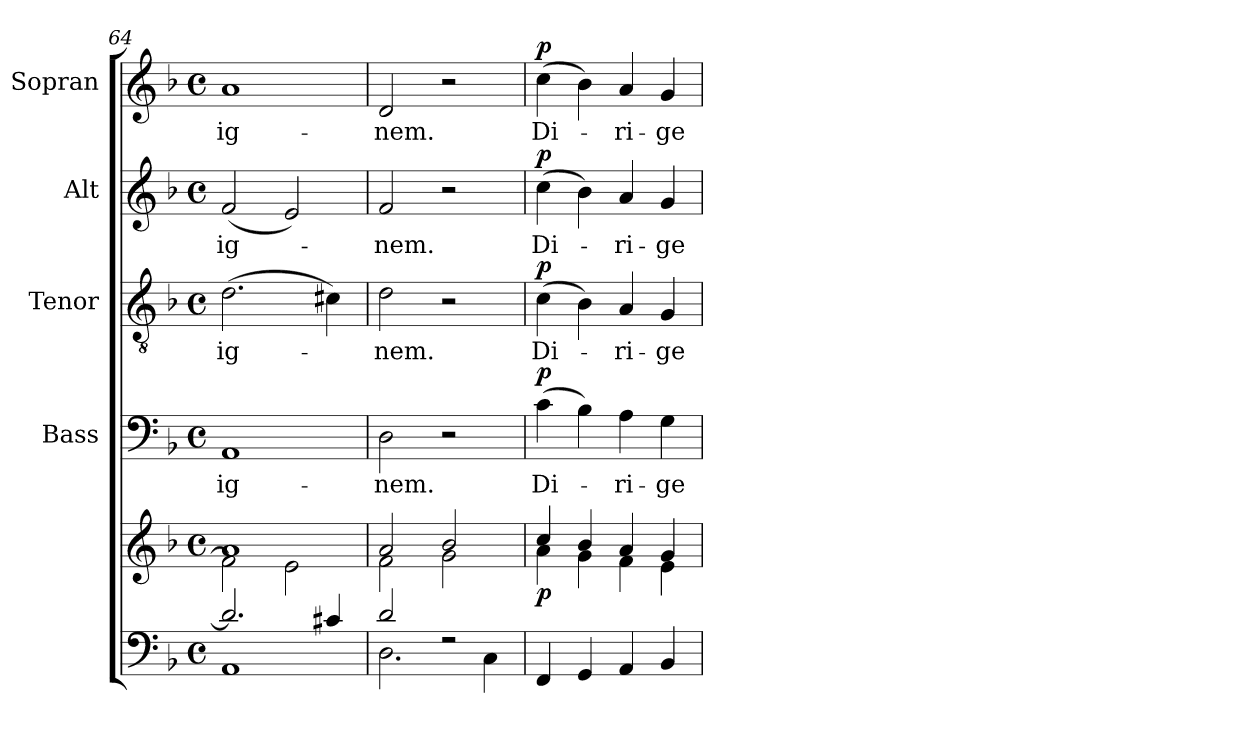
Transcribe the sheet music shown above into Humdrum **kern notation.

**kern	**kern	**dynam	**kern	**text	**dynam	**kern	**text	**dynam	**kern	**text	**dynam	**kern	**text	**dynam
*part5	*part5	*part5	*part4	*part4	*part4	*part3	*part3	*part3	*part2	*part2	*part2	*part1	*part1	*part1
*staff6	*staff5	*staff5/6	*staff4	*staff4	*staff4	*staff3	*staff3	*staff3	*staff2	*staff2	*staff2	*staff1	*staff1	*staff1
*	*	*	*I"Bass	*	*	*I"Tenor	*	*	*I"Alt	*	*	*I"Sopran	*	*
*	*	*	*I'B.	*	*	*I'T.	*	*	*I'A.	*	*	*I'S.	*	*
*clefF4	*clefG2	*	*clefF4	*	*	*clefGv2	*	*	*clefG2	*	*	*clefG2	*	*
*k[b-]	*k[b-]	*	*k[b-]	*	*	*k[b-]	*	*	*k[b-]	*	*	*k[b-]	*	*
*F:	*F:	*	*F:	*	*	*F:	*	*	*F:	*	*	*F:	*	*
*M4/4	*M4/4	*	*M4/4	*	*	*M4/4	*	*	*M4/4	*	*	*M4/4	*	*
*met(c)	*met(c)	*	*met(c)	*	*	*met(c)	*	*	*met(c)	*	*	*met(c)	*	*
=64	=64	=64	=64	=64	=64	=64	=64	=64	=64	=64	=64	=64	=64	=64
*^	*^	*	*	*	*	*	*	*	*	*	*	*	*	*
!	!	!	!	!	!	!LO:LY:b	!	!	!LO:LY:b	!	!	!LO:LY:b	!	!	!LO:LY:b	!
2.d/]	1AA	1a	2f\]	.	1AA	ig-	.	(>2.d\	ig-	.	(<2f/	ig-	.	1a	ig-	.
.	.	.	2e\	.	.	.	.	.	.	.	2e/)	.	.	.	.	.
4c#X/	.	.	.	.	.	.	.	4c#X\)	.	.	.	.	.	.	.	.
!!LO:PB:g=z
=65	=65	=65	=65	=65	=65	=65	=65	=65	=65	=65	=65	=65	=65	=65	=65	=65
!	!	!	!	!	!	!LO:LY:b	!	!	!LO:LY:b	!	!	!LO:LY:b	!	!	!LO:LY:b	!
2d/	2.D\	2a/	2f\	.	2D\	-nem.	.	2d\	-nem.	.	2f/	-nem.	.	2d/	-nem.	.
2rG	.	2b-/	2g\	.	2r	.	.	2r	.	.	2r	.	.	2r	.	.
.	4C\	.	.	.	.	.	.	.	.	.	.	.	.	.	.	.
=66	=66	=66	=66	=66	=66	=66	=66	=66	=66	=66	=66	=66	=66	=66	=66	=66
!	!	!	!	!LO:DY:b	!	!LO:LY:b	!LO:DY:a	!	!LO:LY:b	!LO:DY:a	!	!LO:LY:b	!LO:DY:a	!	!LO:LY:b	!LO:DY:a
*v	*v	*	*	*	*	*	*	*	*	*	*	*	*	*	*	*
4FF/	4cc/	4a\	p	(>4c\	Di-	p	(>4c\	Di-	p	(>4cc\	Di-	p	(>4cc\	Di-	p
4GG/	4b-/	4g\	.	4B-\)	.	.	4B-\)	.	.	4b-\)	.	.	4b-\)	.	.
!	!	!	!	!	!LO:LY:b	!	!	!LO:LY:b	!	!	!LO:LY:b	!	!	!LO:LY:b	!
4AA/	4a/	4f\	.	4A\	-ri-	.	4A/	-ri-	.	4a/	-ri-	.	4a/	-ri-	.
!	!	!	!	!	!LO:LY:b	!	!	!LO:LY:b	!	!	!LO:LY:b	!	!	!LO:LY:b	!
4BB-/	4g/	4e\	.	4G\	-ge	.	4G/	-ge	.	4g/	-ge	.	4g/	-ge	.
*	*v	*v	*	*	*	*	*	*	*	*	*	*	*	*	*
=	=	=	=	=	=	=	=	=	=	=	=	=	=	=
*-	*-	*-	*-	*-	*-	*-	*-	*-	*-	*-	*-	*-	*-	*-
